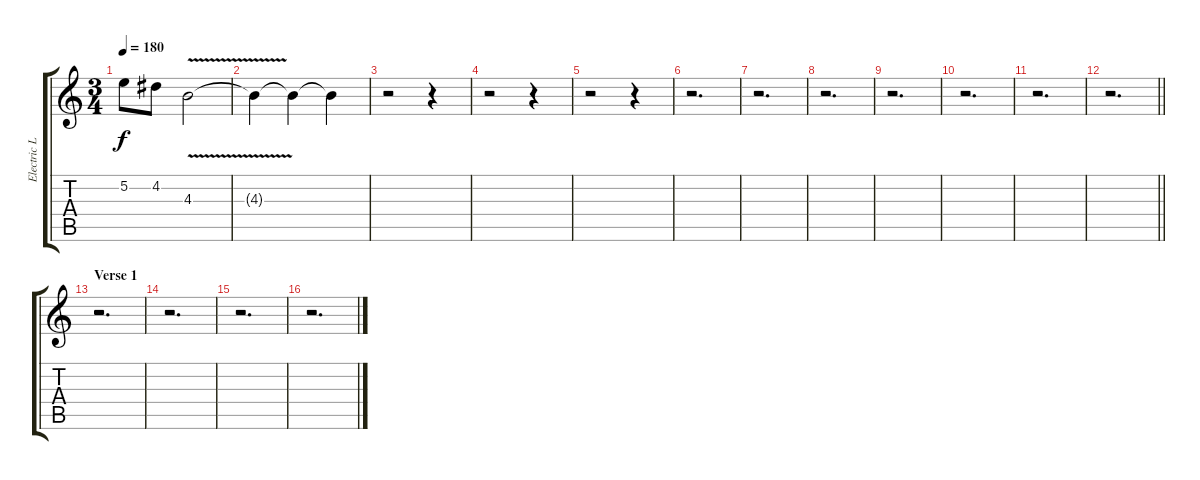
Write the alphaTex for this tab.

\track ("Electric Lead" "Electric L") {instrument distortionguitar}
\staff {score tabs}
\tuning (E4 B3 G3 D3 A2 E2) {hide}
\ts (3 4)
\tempo 180
\clef g2
\ks c
5.2.8{dy f} 4.2.8 4.3{v}.2 |
4.3{t}.4 4.3{t}.4 4.3{t}.4 |
r.2 r.4 |
r.2 r.4 |
r.2 r.4 |
r.2{d} |
r.2{d} |
r.2{d} |
r.2{d} |
r.2{d} |
r.2{d} |
\barLineRight lightlight
r.2{d} |
\section ("" "Verse 1")
r.2{d} |
r.2{d} |
r.2{d} |
r.2{d}
